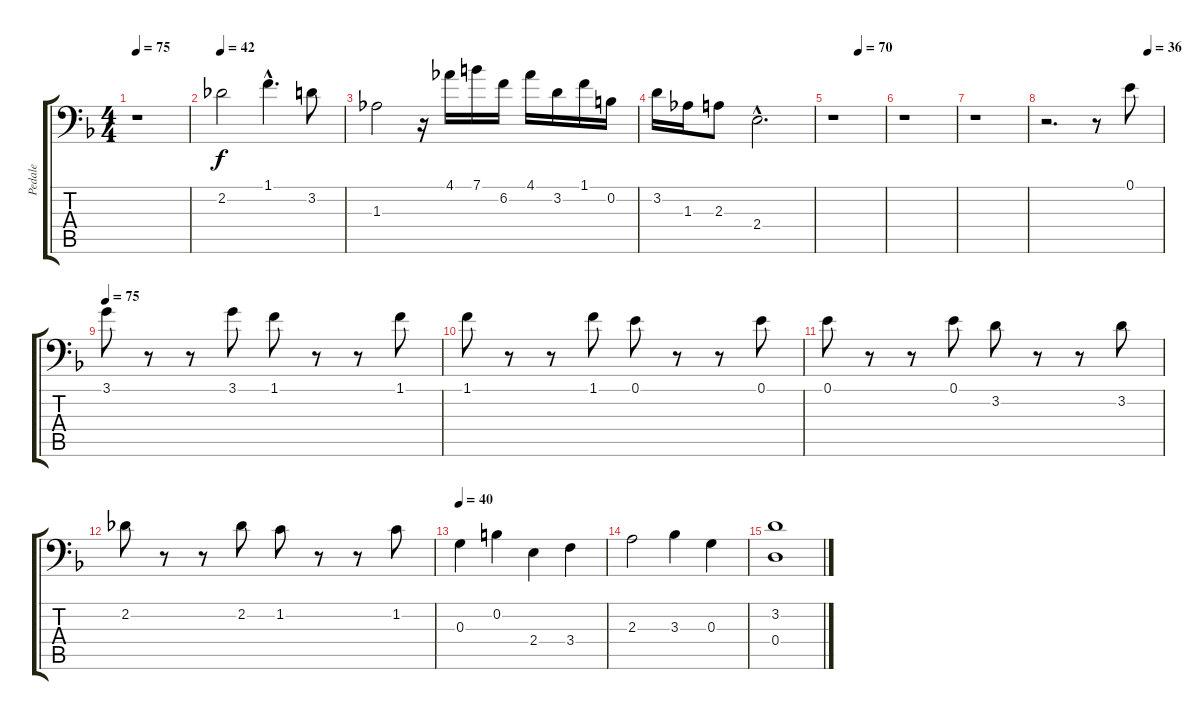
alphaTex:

\track ("Pedale" "Pedale") {instrument overdrivenguitar}
\staff {score tabs}
\tuning (E3 B2 G2 D2 A1 E1) {hide}
\ts (4 4)
\tempo 75
\clef f4
\ks dminor
r.1{dy f} |
\tempo 42
2.2.2 1.1{hac}.4{d} 3.2.8 |
1.3.2 r.16 4.1.16 7.1.16 6.2.16 4.1.16 3.2.16 1.1.16 0.2.16 |
3.2.16 1.3.16 2.3.8 2.4{hac}.2{d} |
\tempo (70 0.5)
r.1 |
r.1 |
r.1 |
\tempo (36 0.875)
r.2{d} r.8 0.1.8 |
\tempo 75
3.1.8 r.8 r.8 3.1.8 1.1.8 r.8 r.8 1.1.8 |
1.1.8 r.8 r.8 1.1.8 0.1.8 r.8 r.8 0.1.8 |
0.1.8 r.8 r.8 0.1.8 3.2.8 r.8 r.8 3.2.8 |
2.2.8 r.8 r.8 2.2.8 1.2.8 r.8 r.8 1.2.8 |
\tempo 40
0.3.4 0.2.4 2.4.4 3.4.4 |
2.3.2 3.3.4 0.3.4 |
(3.2 0.4).1
